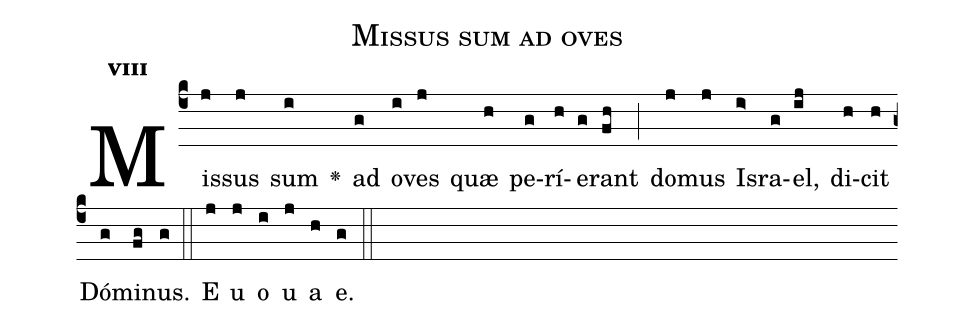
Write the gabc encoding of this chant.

name:Missus sum ad oves;
office-part:Antiphona;
mode:8;
%%
initial-style: 1;
name: Missus sum ad oves;
book: Antiphonae & Responsoria/Tomus IV, p. 59;
occasion: Dominica X per Annum;
office-part: Laudes Ant Ba;
annotation: 8g;
centering-scheme: english;
font: OFLSortsMillGoudy;
height: 11;
width: 4.5;
%%
(c4)Mis(j)sus(j) sum(i) <v>\greheightstar</v>() ad(g) o(i)ves(j) quæ(h) pe(g)rí(h)e(g)rant(fh) (;) do(j)mus(j) Is(i>)ra(g)el,(ij) di(h)cit(h) Dó(g)mi(fg)nus.(g) (::) E(j) u(j) o(i) u(j) a(h) e.(g) (::)
